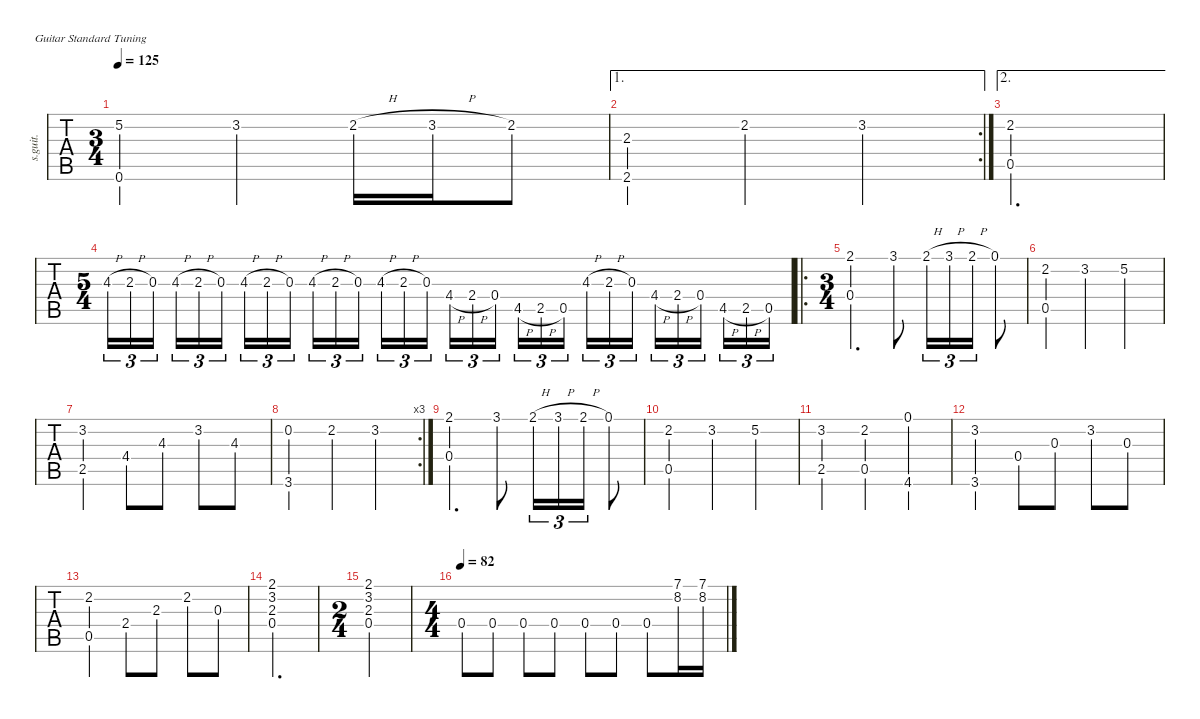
\defaultSystemsLayout 4
\hideDynamics
\bracketExtendMode nobrackets
\track ("Guitar Acoustic 1" "s.guit.") {solo instrument acousticguitarsteel}
\staff {tabs}
\tuning (E4 B3 G3 D3 A2 E2)
\ts (3 4)
\tempo 125
\clef g2
\ks d
(5.2{acc forcenatural} 0.6{acc forcenatural}).4{dy mp} 3.2{acc forcenatural}.4 2.2{h acc #}.16 3.2{h acc forcenatural}.16 2.2{acc #}.8 |
\ae 1
\rc 2
(2.6{acc #} 2.3{acc forcenatural}).4 2.2{acc #}.4 3.2{acc forcenatural}.4 |
\ae 2
(2.2{acc #} 0.5{acc forcenatural}).2{d} |
\ts (5 4)
\beaming (8 6 4)
4.3{h acc forcenatural}.16{tu (3 2) dy mf} 2.3{h acc forcenatural}.16{tu (3 2)} 0.3{acc forcenatural}.16{tu (3 2)} 4.3{h acc forcenatural}.16{tu (3 2)} 2.3{h acc forcenatural}.16{tu (3 2)} 0.3{acc forcenatural}.16{tu (3 2)} 4.3{h acc forcenatural}.16{tu (3 2)} 2.3{h acc forcenatural}.16{tu (3 2)} 0.3{acc forcenatural}.16{tu (3 2)} 4.3{h acc forcenatural}.16{tu (3 2)} 2.3{h acc forcenatural}.16{tu (3 2)} 0.3{acc forcenatural}.16{tu (3 2)} 4.3{h acc forcenatural}.16{tu (3 2)} 2.3{h acc forcenatural}.16{tu (3 2)} 0.3{acc forcenatural}.16{tu (3 2)} 4.4{h acc #}.16{tu (3 2)} 2.4{h acc forcenatural}.16{tu (3 2)} 0.4{acc forcenatural}.16{tu (3 2)} 4.5{h acc #}.16{tu (3 2)} 2.5{h acc forcenatural}.16{tu (3 2)} 0.5{acc forcenatural}.16{tu (3 2)} 4.3{h acc forcenatural}.16{tu (3 2)} 2.3{h acc forcenatural}.16{tu (3 2)} 0.3{acc forcenatural}.16{tu (3 2)} 4.4{h acc #}.16{tu (3 2)} 2.4{h acc forcenatural}.16{tu (3 2)} 0.4{acc forcenatural}.16{tu (3 2)} 4.5{h acc #}.16{tu (3 2)} 2.5{h acc forcenatural}.16{tu (3 2)} 0.5{acc forcenatural}.16{tu (3 2)} |
\ro
\ts (3 4)
\beaming (8 2 2 2)
(2.1{acc #} 0.4{acc forcenatural}).4{d} 3.1{acc forcenatural}.8 2.1{h acc #}.16{tu (3 2)} 3.1{h acc forcenatural}.16{tu (3 2)} 2.1{h acc #}.16{tu (3 2)} 0.1{acc forcenatural}.8 |
(2.2{acc #} 0.5{acc forcenatural}).4 3.2{acc forcenatural}.4 5.2{acc forcenatural}.4 |
(3.2{acc forcenatural} 2.5{acc forcenatural}).4 4.4{acc #}.8 4.3{acc forcenatural}.8 3.2{acc forcenatural}.8 4.3{acc forcenatural}.8 |
\rc 3
(0.2{acc forcenatural} 3.6{acc forcenatural}).4 2.2{acc #}.4 3.2{acc forcenatural}.4 |
(2.1{acc #} 0.4{acc forcenatural}).4{d} 3.1{acc forcenatural}.8 2.1{h acc #}.16{tu (3 2)} 3.1{h acc forcenatural}.16{tu (3 2)} 2.1{h acc #}.16{tu (3 2)} 0.1{acc forcenatural}.8 |
(2.2{acc #} 0.5{acc forcenatural}).4 3.2{acc forcenatural}.4 5.2{acc forcenatural}.4 |
(3.2{acc forcenatural} 2.5{acc forcenatural}).4{dy mp} (2.2{acc #} 0.5{acc forcenatural}).4 (0.1{acc forcenatural} 4.6{acc #}).4 |
(3.2{acc forcenatural} 3.6{acc forcenatural}).4 0.4{acc forcenatural}.8 0.3{acc forcenatural}.8 3.2{acc forcenatural}.8 0.3{acc forcenatural}.8 |
(2.2{acc #} 0.5{acc forcenatural}).4 2.4{acc forcenatural}.8 2.3{acc forcenatural}.8 2.2{acc #}.8 0.3{acc forcenatural}.8 |
(2.1{acc #} 3.2{acc forcenatural} 2.3{acc forcenatural} 0.4{acc forcenatural}).2{d dy mf} |
\ts (2 4)
\beaming (8 2 2)
(2.1{acc #} 3.2{acc forcenatural} 2.3{acc forcenatural} 0.4{acc forcenatural}).2 |
\ts (4 4)
\beaming (8 2 2 2 2)
\tempo 82
0.4{acc forcenatural}.8{dy f} 0.4{acc forcenatural}.8 0.4{acc forcenatural}.8 0.4{acc forcenatural}.8 0.4{acc forcenatural}.8 0.4{acc forcenatural}.8 0.4{acc forcenatural}.8 (7.1{acc forcenatural} 8.2{acc forcenatural}).16{dy mf} (7.1{acc forcenatural} 8.2{acc forcenatural}).16
